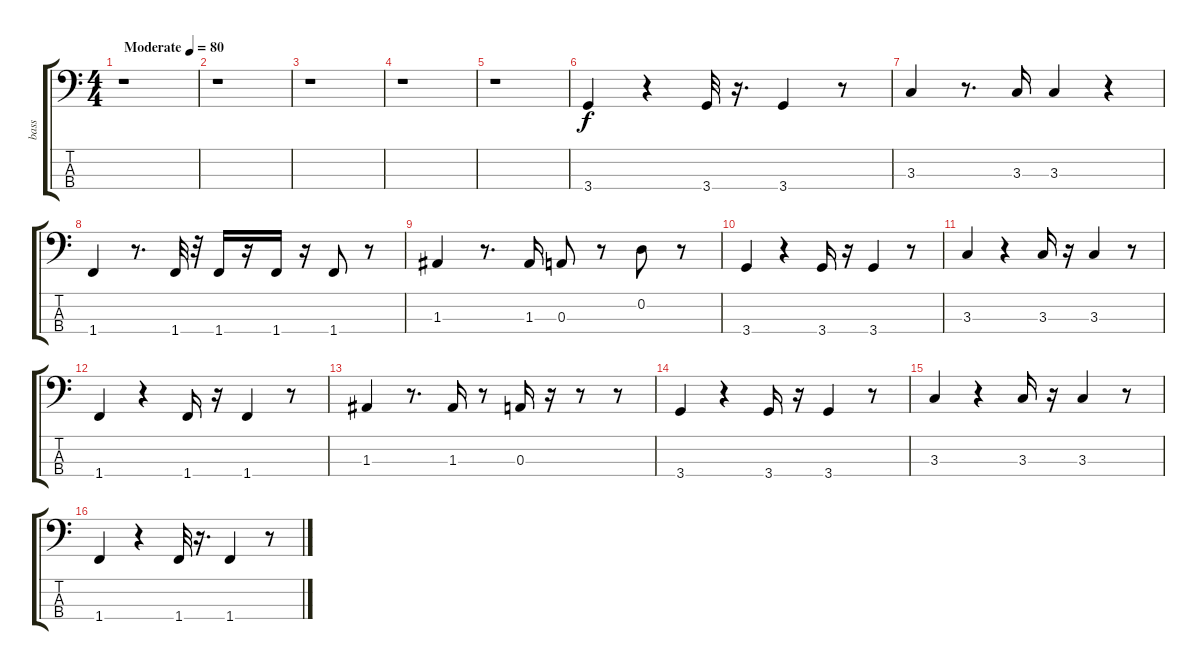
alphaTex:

\track ("bass" "bass") {instrument acousticbass}
\staff {score tabs}
\tuning (G2 D2 A1 E1) {hide}
\ts (4 4)
\tempo (80 "Moderate")
\clef f4
\ks c
r.1{dy f instrument acousticbass} |
r.1 |
r.1 |
r.1 |
r.1 |
3.4.4 r.4 3.4.32 r.16{d} 3.4.4 r.8 |
3.3.4 r.8{d} 3.3.16 3.3.4 r.4 |
1.4.4 r.8{d} 1.4.32 r.32 1.4.16 r.16 1.4.16 r.16 1.4.8 r.8 |
1.3.4 r.8{d} 1.3.16 0.3.8 r.8 0.2.8 r.8 |
3.4.4 r.4 3.4.16 r.16 3.4.4 r.8 |
3.3.4 r.4 3.3.16 r.16 3.3.4 r.8 |
1.4.4 r.4 1.4.16 r.16 1.4.4 r.8 |
1.3.4 r.8{d} 1.3.16 r.8 0.3.16 r.16 r.8 r.8 |
3.4.4 r.4 3.4.16 r.16 3.4.4 r.8 |
3.3.4 r.4 3.3.16 r.16 3.3.4 r.8 |
1.4.4 r.4 1.4.32 r.16{d} 1.4.4 r.8
